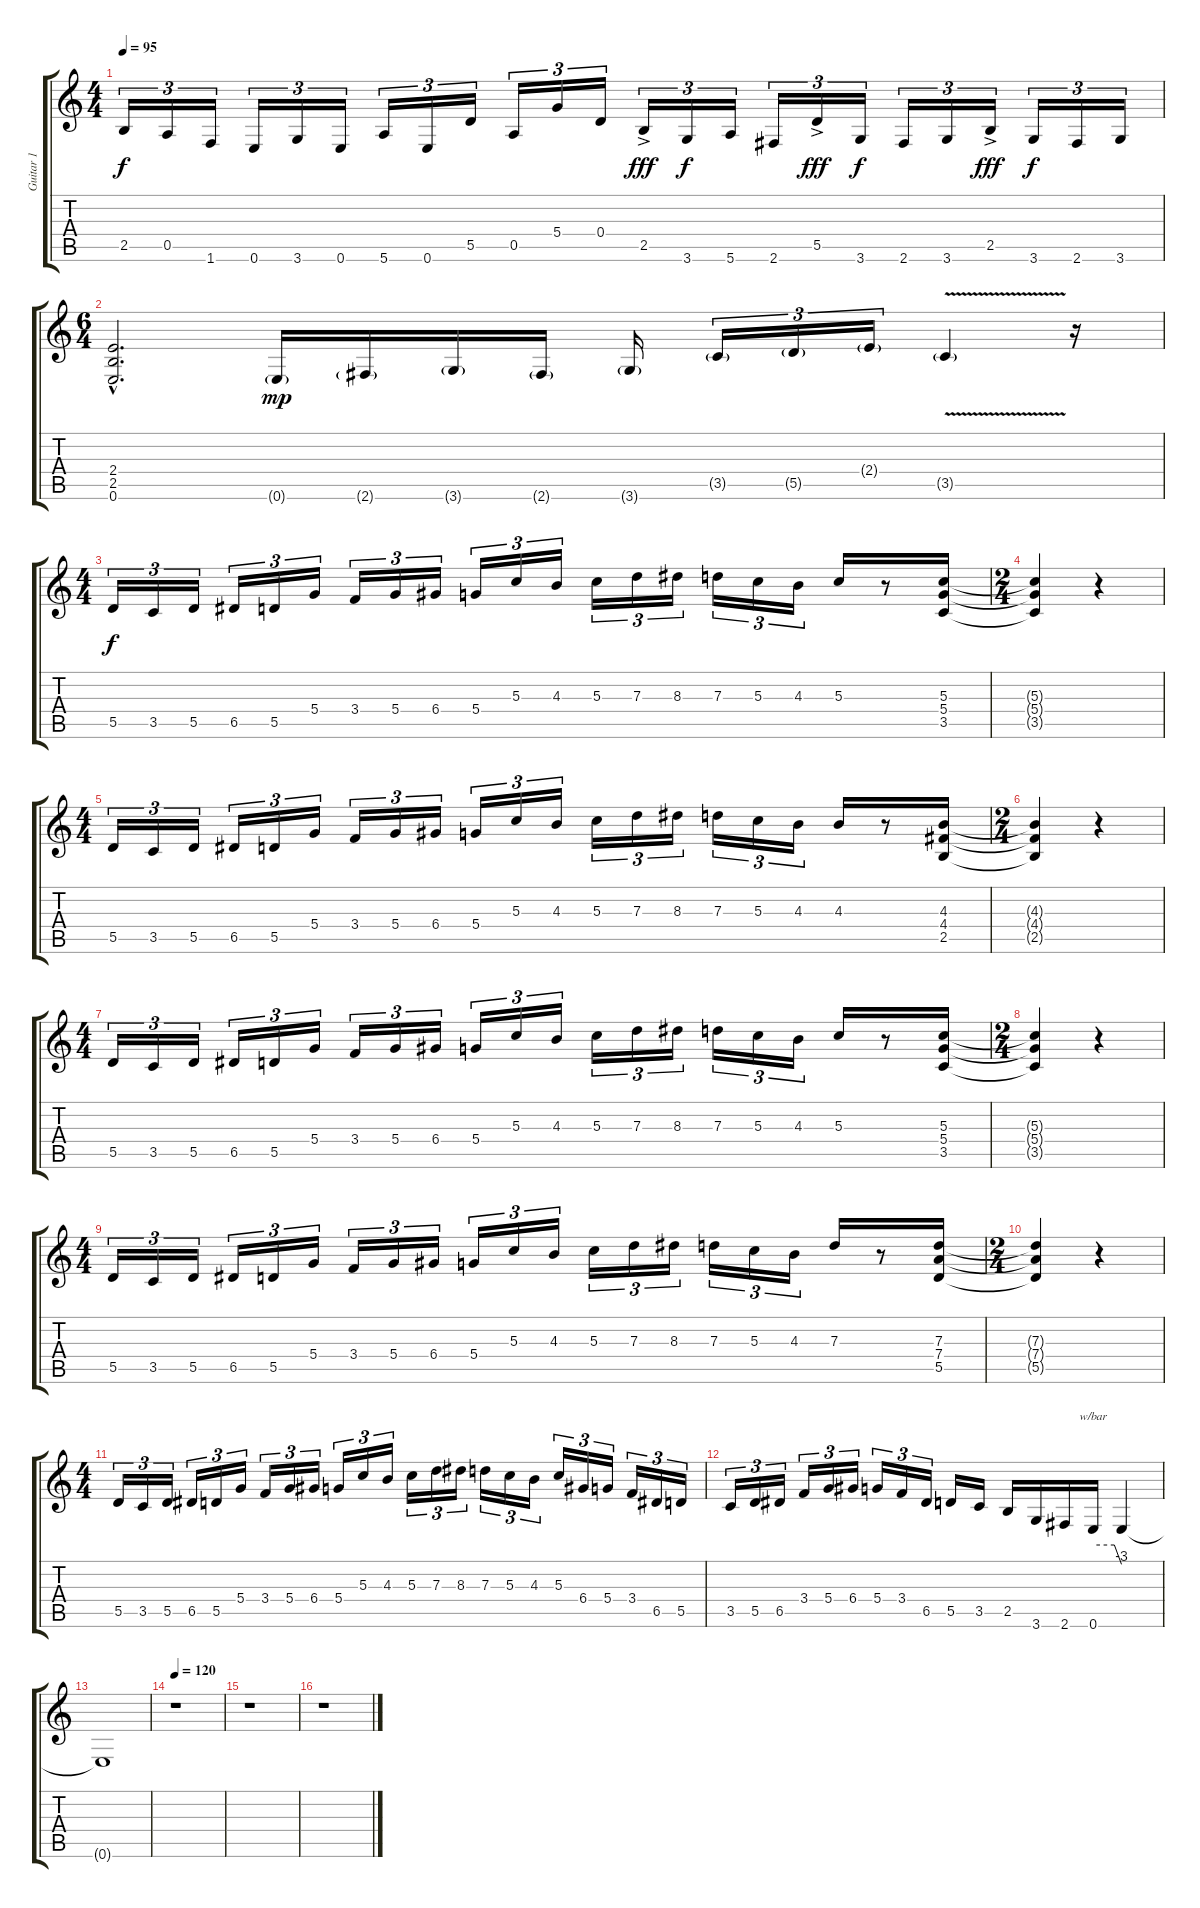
\track ("Guitar 1" "Guitar 1") {instrument distortionguitar}
\staff {score tabs}
\tuning (E4 B3 G3 D3 A2 E2) {hide}
\ts (4 4)
\tempo 95
\clef g2
\ks c
2.5.16{tu (3 2) dy f} 0.5.16{tu (3 2)} 1.6.16{tu (3 2)} 0.6.16{tu (3 2)} 3.6.16{tu (3 2)} 0.6.16{tu (3 2)} 5.6.16{tu (3 2)} 0.6.16{tu (3 2)} 5.5.16{tu (3 2)} 0.5.16{tu (3 2)} 5.4.16{tu (3 2)} 0.4.16{tu (3 2)} 2.5{ac}.16{tu (3 2) dy fff} 3.6.16{tu (3 2) dy f} 5.6.16{tu (3 2)} 2.6.16{tu (3 2)} 5.5{ac}.16{tu (3 2) dy fff} 3.6.16{tu (3 2) dy f} 2.6.16{tu (3 2)} 3.6.16{tu (3 2)} 2.5{ac}.16{tu (3 2) dy fff} 3.6.16{tu (3 2) dy f} 2.6.16{tu (3 2)} 3.6.16{tu (3 2)} |
\ts (6 4)
(2.4{hac} 2.5{hac} 0.6{hac}).2{d} 0.6{g}.16{dy mp} 2.6{g}.16 3.6{g}.16 2.6{g}.16 3.6{g}.16 3.5{g}.16{tu (3 2)} 5.5{g}.16{tu (3 2)} 2.4{g}.16{tu (3 2)} 3.5{v g}.4 r.16 |
\ts (4 4)
5.5.16{tu (3 2) dy f} 3.5.16{tu (3 2)} 5.5.16{tu (3 2)} 6.5.16{tu (3 2)} 5.5.16{tu (3 2)} 5.4.16{tu (3 2)} 3.4.16{tu (3 2)} 5.4.16{tu (3 2)} 6.4.16{tu (3 2)} 5.4.16{tu (3 2)} 5.3.16{tu (3 2)} 4.3.16{tu (3 2)} 5.3.16{tu (3 2)} 7.3.16{tu (3 2)} 8.3.16{tu (3 2)} 7.3.16{tu (3 2)} 5.3.16{tu (3 2)} 4.3.16{tu (3 2)} 5.3.16 r.8 (5.3 5.4 3.5).16 |
\ts (2 4)
(5.3{t} 5.4{t} 3.5{t}).4 r.4 |
\ts (4 4)
5.5.16{tu (3 2)} 3.5.16{tu (3 2)} 5.5.16{tu (3 2)} 6.5.16{tu (3 2)} 5.5.16{tu (3 2)} 5.4.16{tu (3 2)} 3.4.16{tu (3 2)} 5.4.16{tu (3 2)} 6.4.16{tu (3 2)} 5.4.16{tu (3 2)} 5.3.16{tu (3 2)} 4.3.16{tu (3 2)} 5.3.16{tu (3 2)} 7.3.16{tu (3 2)} 8.3.16{tu (3 2)} 7.3.16{tu (3 2)} 5.3.16{tu (3 2)} 4.3.16{tu (3 2)} 4.3.16 r.8 (4.3 4.4 2.5).16 |
\ts (2 4)
(4.3{t} 4.4{t} 2.5{t}).4 r.4 |
\ts (4 4)
5.5.16{tu (3 2)} 3.5.16{tu (3 2)} 5.5.16{tu (3 2)} 6.5.16{tu (3 2)} 5.5.16{tu (3 2)} 5.4.16{tu (3 2)} 3.4.16{tu (3 2)} 5.4.16{tu (3 2)} 6.4.16{tu (3 2)} 5.4.16{tu (3 2)} 5.3.16{tu (3 2)} 4.3.16{tu (3 2)} 5.3.16{tu (3 2)} 7.3.16{tu (3 2)} 8.3.16{tu (3 2)} 7.3.16{tu (3 2)} 5.3.16{tu (3 2)} 4.3.16{tu (3 2)} 5.3.16 r.8 (5.3 5.4 3.5).16 |
\ts (2 4)
(5.3{t} 5.4{t} 3.5{t}).4 r.4 |
\ts (4 4)
5.5.16{tu (3 2)} 3.5.16{tu (3 2)} 5.5.16{tu (3 2)} 6.5.16{tu (3 2)} 5.5.16{tu (3 2)} 5.4.16{tu (3 2)} 3.4.16{tu (3 2)} 5.4.16{tu (3 2)} 6.4.16{tu (3 2)} 5.4.16{tu (3 2)} 5.3.16{tu (3 2)} 4.3.16{tu (3 2)} 5.3.16{tu (3 2)} 7.3.16{tu (3 2)} 8.3.16{tu (3 2)} 7.3.16{tu (3 2)} 5.3.16{tu (3 2)} 4.3.16{tu (3 2)} 7.3.16 r.8 (7.3 7.4 5.5).16 |
\ts (2 4)
(7.3{t} 7.4{t} 5.5{t}).4 r.4 |
\ts (4 4)
5.5.16{tu (3 2)} 3.5.16{tu (3 2)} 5.5.16{tu (3 2)} 6.5.16{tu (3 2)} 5.5.16{tu (3 2)} 5.4.16{tu (3 2)} 3.4.16{tu (3 2)} 5.4.16{tu (3 2)} 6.4.16{tu (3 2)} 5.4.16{tu (3 2)} 5.3.16{tu (3 2)} 4.3.16{tu (3 2)} 5.3.16{tu (3 2)} 7.3.16{tu (3 2)} 8.3.16{tu (3 2)} 7.3.16{tu (3 2)} 5.3.16{tu (3 2)} 4.3.16{tu (3 2)} 5.3.16{tu (3 2)} 6.4.16{tu (3 2)} 5.4.16{tu (3 2)} 3.4.16{tu (3 2)} 6.5.16{tu (3 2)} 5.5.16{tu (3 2)} |
3.5.16{tu (3 2)} 5.5.16{tu (3 2)} 6.5.16{tu (3 2)} 3.4.16{tu (3 2)} 5.4.16{tu (3 2)} 6.4.16{tu (3 2)} 5.4.16{tu (3 2)} 3.4.16{tu (3 2)} 6.5.16{tu (3 2)} 5.5.16 3.5.16 2.5.16 3.6.16 2.6.16 0.6.16{tbe (custom default 0 0 45 0 60 -12)} 0.6{t}.4 |
0.6{t}.1 |
\tempo 120
r.1 |
r.1 |
r.1
